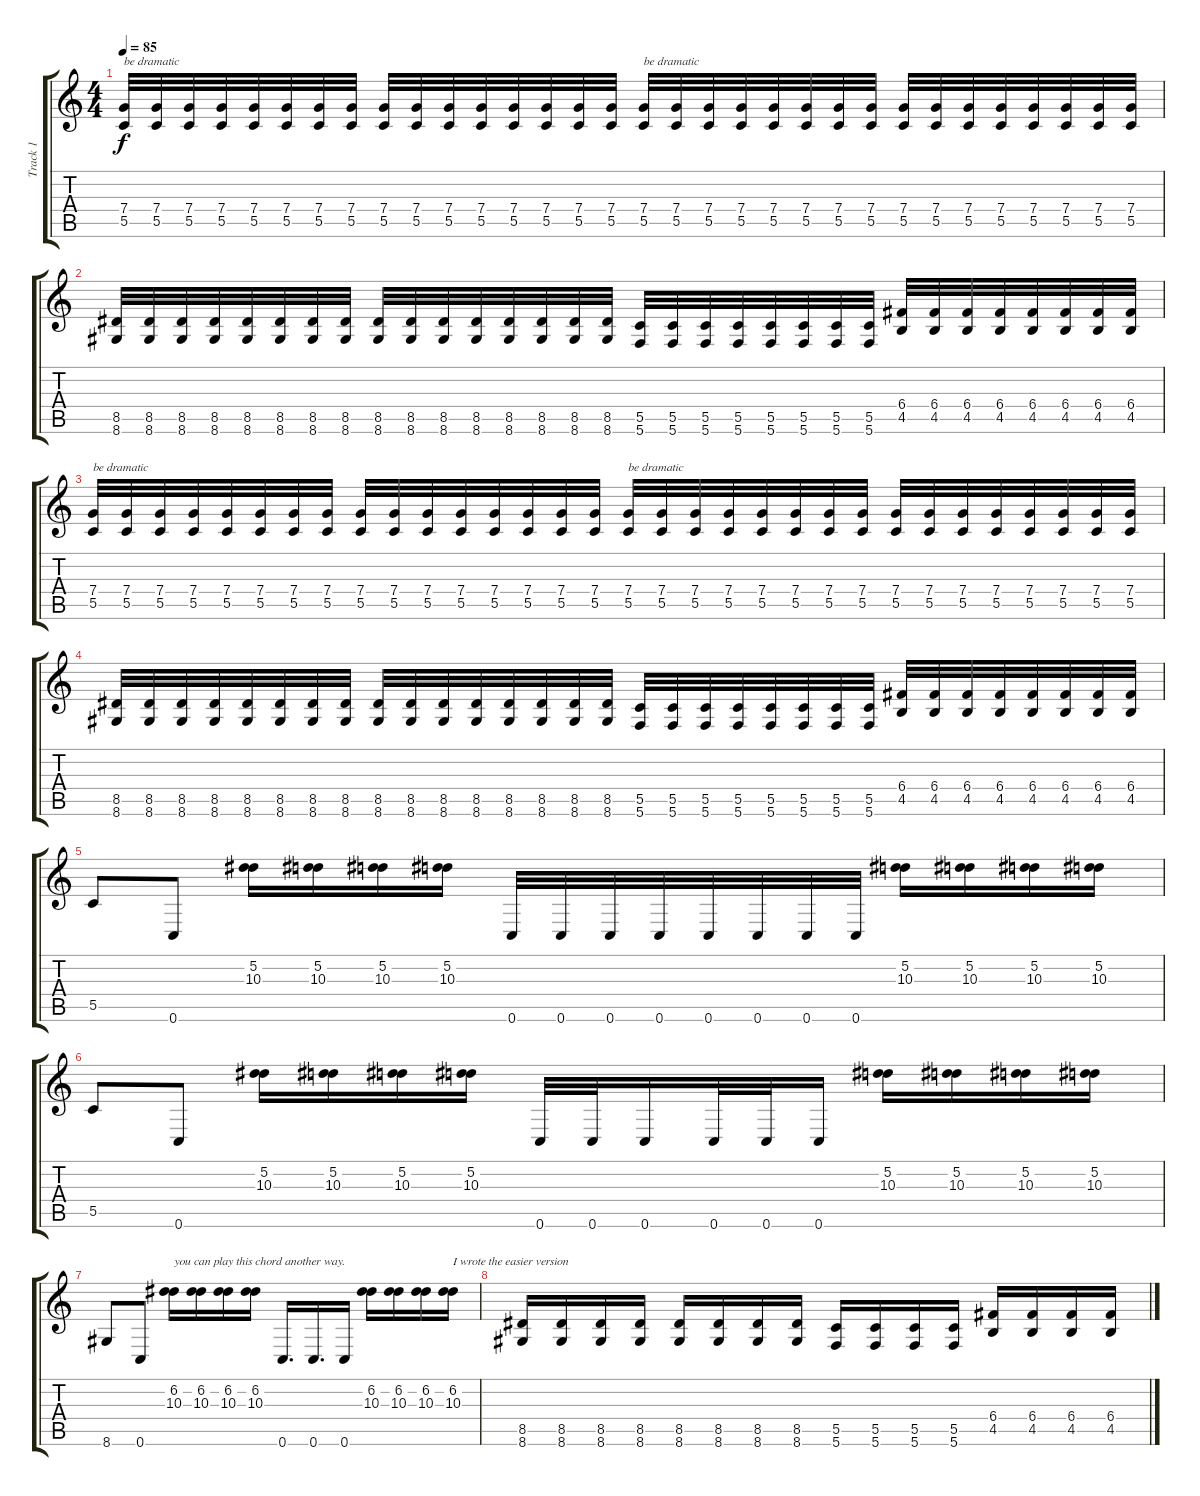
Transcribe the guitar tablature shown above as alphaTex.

\track ("Track 1" "Track 1") {instrument distortionguitar}
\staff {score tabs}
\tuning (D4 A3 F3 C3 G2 C2) {hide}
\ts (4 4)
\tempo 85
\clef g2
\ks c
(7.4 5.5).32{txt "be dramatic" dy f} (7.4 5.5).32 (7.4 5.5).32 (7.4 5.5).32 (7.4 5.5).32 (7.4 5.5).32 (7.4 5.5).32 (7.4 5.5).32 (7.4 5.5).32 (7.4 5.5).32 (7.4 5.5).32 (7.4 5.5).32 (7.4 5.5).32 (7.4 5.5).32 (7.4 5.5).32 (7.4 5.5).32 (7.4 5.5).32{txt "be dramatic"} (7.4 5.5).32 (7.4 5.5).32 (7.4 5.5).32 (7.4 5.5).32 (7.4 5.5).32 (7.4 5.5).32 (7.4 5.5).32 (7.4 5.5).32 (7.4 5.5).32 (7.4 5.5).32 (7.4 5.5).32 (7.4 5.5).32 (7.4 5.5).32 (7.4 5.5).32 (7.4 5.5).32 |
(8.5 8.6).32 (8.5 8.6).32 (8.5 8.6).32 (8.5 8.6).32 (8.5 8.6).32 (8.5 8.6).32 (8.5 8.6).32 (8.5 8.6).32 (8.5 8.6).32 (8.5 8.6).32 (8.5 8.6).32 (8.5 8.6).32 (8.5 8.6).32 (8.5 8.6).32 (8.5 8.6).32 (8.5 8.6).32 (5.5 5.6).32 (5.5 5.6).32 (5.5 5.6).32 (5.5 5.6).32 (5.5 5.6).32 (5.5 5.6).32 (5.5 5.6).32 (5.5 5.6).32 (6.4 4.5).32 (6.4 4.5).32 (6.4 4.5).32 (6.4 4.5).32 (6.4 4.5).32 (6.4 4.5).32 (6.4 4.5).32 (6.4 4.5).32 |
(7.4 5.5).32{txt "be dramatic"} (7.4 5.5).32 (7.4 5.5).32 (7.4 5.5).32 (7.4 5.5).32 (7.4 5.5).32 (7.4 5.5).32 (7.4 5.5).32 (7.4 5.5).32 (7.4 5.5).32 (7.4 5.5).32 (7.4 5.5).32 (7.4 5.5).32 (7.4 5.5).32 (7.4 5.5).32 (7.4 5.5).32 (7.4 5.5).32{txt "be dramatic"} (7.4 5.5).32 (7.4 5.5).32 (7.4 5.5).32 (7.4 5.5).32 (7.4 5.5).32 (7.4 5.5).32 (7.4 5.5).32 (7.4 5.5).32 (7.4 5.5).32 (7.4 5.5).32 (7.4 5.5).32 (7.4 5.5).32 (7.4 5.5).32 (7.4 5.5).32 (7.4 5.5).32 |
(8.5 8.6).32 (8.5 8.6).32 (8.5 8.6).32 (8.5 8.6).32 (8.5 8.6).32 (8.5 8.6).32 (8.5 8.6).32 (8.5 8.6).32 (8.5 8.6).32 (8.5 8.6).32 (8.5 8.6).32 (8.5 8.6).32 (8.5 8.6).32 (8.5 8.6).32 (8.5 8.6).32 (8.5 8.6).32 (5.5 5.6).32 (5.5 5.6).32 (5.5 5.6).32 (5.5 5.6).32 (5.5 5.6).32 (5.5 5.6).32 (5.5 5.6).32 (5.5 5.6).32 (6.4 4.5).32 (6.4 4.5).32 (6.4 4.5).32 (6.4 4.5).32 (6.4 4.5).32 (6.4 4.5).32 (6.4 4.5).32 (6.4 4.5).32 |
5.5.8 0.6.8 (5.2 10.3).16 (5.2 10.3).16 (5.2 10.3).16 (5.2 10.3).16 0.6.32 0.6.32 0.6.32 0.6.32 0.6.32 0.6.32 0.6.32 0.6.32 (5.2 10.3).16 (5.2 10.3).16 (5.2 10.3).16 (5.2 10.3).16 |
5.5.8 0.6.8 (5.2 10.3).16 (5.2 10.3).16 (5.2 10.3).16 (5.2 10.3).16 0.6.32 0.6.32 0.6.16 0.6.32 0.6.32 0.6.16 (5.2 10.3).16 (5.2 10.3).16 (5.2 10.3).16 (5.2 10.3).16 |
8.6.8 0.6.8 (6.2 10.3).16{txt "you can play this chord another way."} (6.2 10.3).16 (6.2 10.3).16 (6.2 10.3).16 0.6.16{d} 0.6.16{d} 0.6.16 (6.2 10.3).16 (6.2 10.3).16 (6.2 10.3).16 (6.2 10.3).16{txt "I wrote the easier version"} |
(8.5 8.6).16 (8.5 8.6).16 (8.5 8.6).16 (8.5 8.6).16 (8.5 8.6).16 (8.5 8.6).16 (8.5 8.6).16 (8.5 8.6).16 (5.5 5.6).16 (5.5 5.6).16 (5.5 5.6).16 (5.5 5.6).16 (6.4 4.5).16 (6.4 4.5).16 (6.4 4.5).16 (6.4 4.5).16
